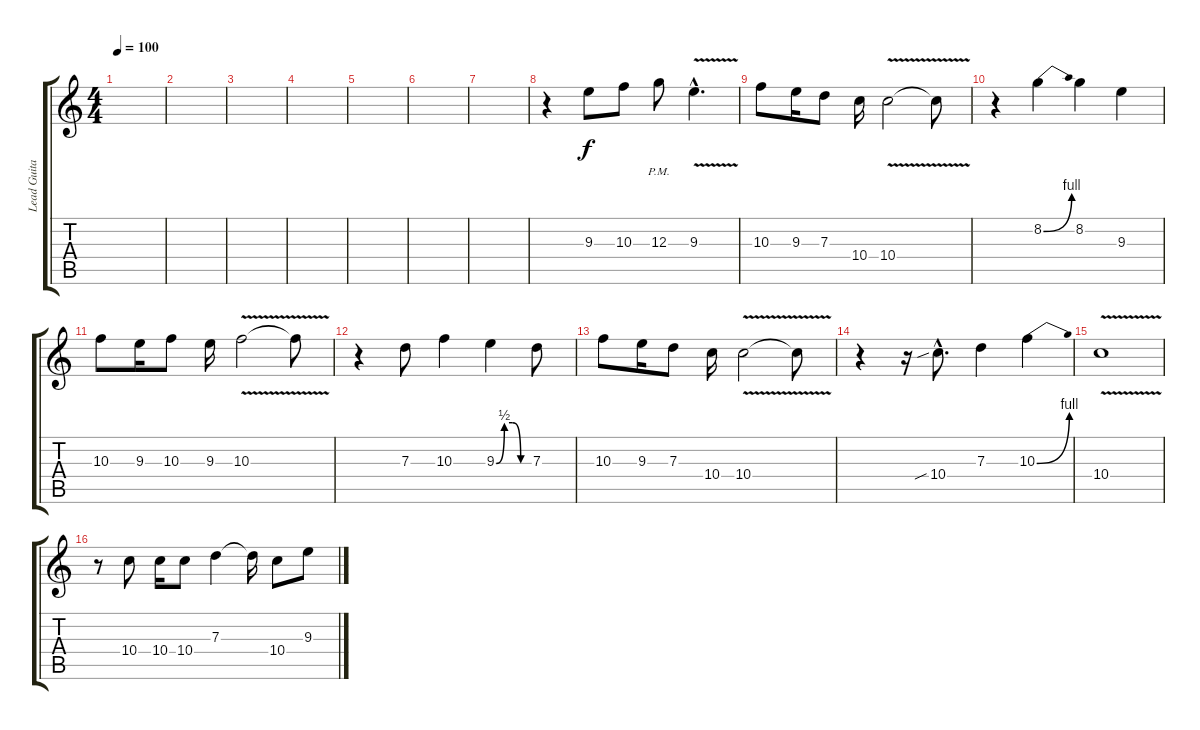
\track ("Lead Guitar" "Lead Guita") {instrument distortionguitar}
\staff {score tabs}
\tuning (E4 B3 G3 D3 A2 E2) {hide}
\ts (4 4)
\tempo 100
\clef g2
\ks c
|
|
|
|
|
|
|
\section ("" "")
r.4 9.3.8 10.3.8 12.3{pm}.8 9.3{v hac}.4{d} |
10.3.8 9.3.16 7.3.8 10.4.16 10.4{v}.2 10.4{t}.8 |
r.4 8.2{be (bend 0 0 60 4)}.4 8.2.4 9.3.4 |
10.3.8 9.3.16 10.3.8 9.3.16 10.3{v}.2 10.3{t}.8 |
r.4 7.3.8 10.3.4 9.3{be (custom 0 0 15 2 30 2 45 0 60 0)}.4 7.3.8 |
10.3.8 9.3.16 7.3.8 10.4.16 10.4{v}.2 10.4{t}.8 |
r.4 r.16 10.4{sib hac}.8{d} 7.3.4 10.3{be (bend 0 0 60 4)}.4 |
10.4{v}.1 |
r.8 10.4.8 10.4.16 10.4.8 7.3.4 7.3{t}.16 10.4.8 9.3.8
